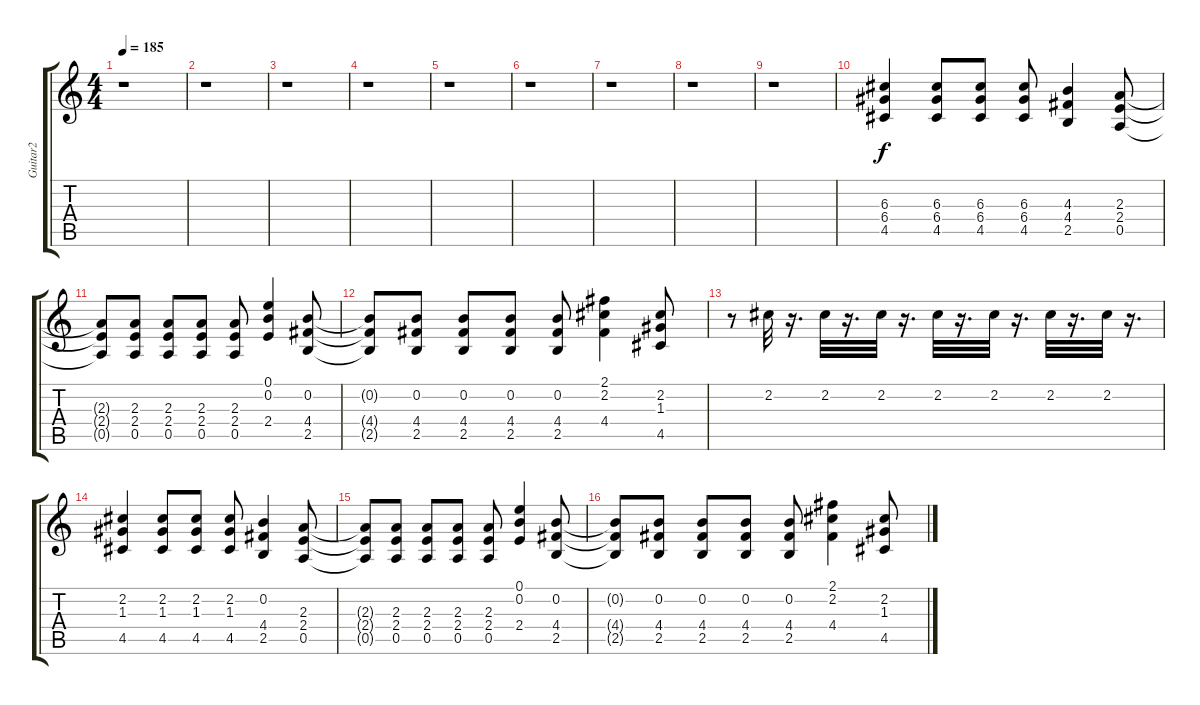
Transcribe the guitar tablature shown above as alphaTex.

\track ("Guitar2" "Guitar2") {instrument overdrivenguitar}
\staff {score tabs}
\tuning (E4 B3 G3 D3 A2 E2) {hide}
\ts (4 4)
\tempo 185
\clef g2
\ks c
r.1{dy f} |
r.1 |
r.1 |
r.1 |
r.1 |
r.1 |
r.1 |
r.1 |
r.1 |
(6.3 6.4 4.5).4 (6.3 6.4 4.5).8 (6.3 6.4 4.5).8 (6.3 6.4 4.5).8 (4.3 4.4 2.5).4 (2.3 2.4 0.5).8 |
(2.3{t} 2.4{t} 0.5{t}).8 (2.3 2.4 0.5).8 (2.3 2.4 0.5).8 (2.3 2.4 0.5).8 (2.3 2.4 0.5).8 (0.1 0.2 2.4).4 (0.2 4.4 2.5).8 |
(0.2{t} 4.4{t} 2.5{t}).8 (0.2 4.4 2.5).8 (0.2 4.4 2.5).8 (0.2 4.4 2.5).8 (0.2 4.4 2.5).8 (2.1 2.2 4.4).4 (2.2 1.3 4.5).8 |
r.8 2.2.32 r.16{d} 2.2.32 r.16{d} 2.2.32 r.16{d} 2.2.32 r.16{d} 2.2.32 r.16{d} 2.2.32 r.16{d} 2.2.32 r.16{d} |
(2.2 1.3 4.5).4 (2.2 1.3 4.5).8 (2.2 1.3 4.5).8 (2.2 1.3 4.5).8 (0.2 4.4 2.5).4 (2.3 2.4 0.5).8 |
(2.3{t} 2.4{t} 0.5{t}).8 (2.3 2.4 0.5).8 (2.3 2.4 0.5).8 (2.3 2.4 0.5).8 (2.3 2.4 0.5).8 (0.1 0.2 2.4).4 (0.2 4.4 2.5).8 |
(0.2{t} 4.4{t} 2.5{t}).8 (0.2 4.4 2.5).8 (0.2 4.4 2.5).8 (0.2 4.4 2.5).8 (0.2 4.4 2.5).8 (2.1 2.2 4.4).4 (2.2 1.3 4.5).8
